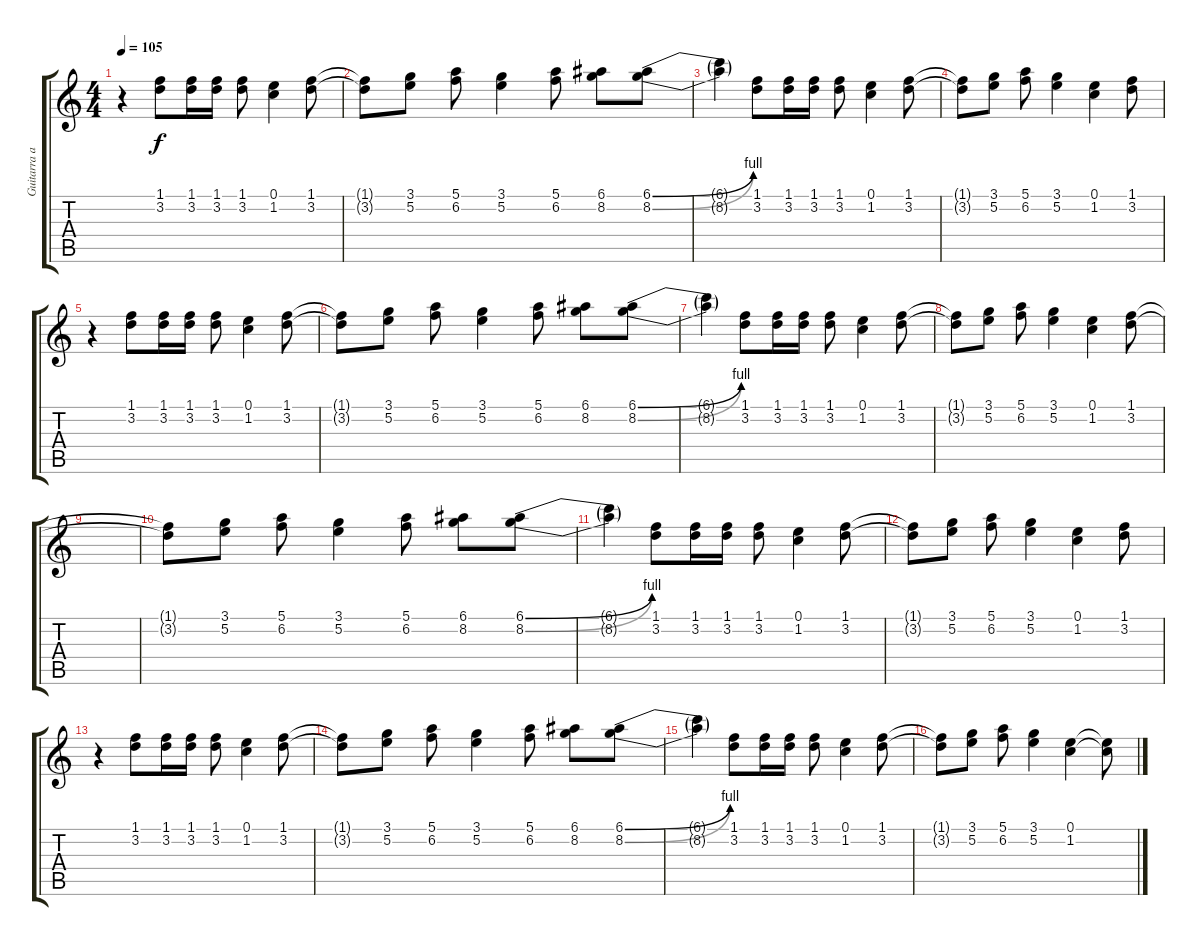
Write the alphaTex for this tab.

\track ("Guitarra acústica" "Guitarra a") {instrument acousticguitarsteel}
\staff {score tabs}
\tuning (E4 B3 G3 D3 A2 E2) {hide}
\ts (4 4)
\tempo 105
\clef g2
\ks c
r.4{dy f} (1.1 3.2).8 (1.1 3.2).16 (1.1 3.2).16 (1.1 3.2).8 (0.1 1.2).4 (1.1 3.2).8 |
(1.1{t} 3.2{t}).8 (3.1 5.2).8 (5.1 6.2).8 (3.1 5.2).4 (5.1 6.2).8 (6.1 8.2).8 (6.1{be (bend 0 0 60 4)} 8.2{be (bend 0 0 60 4)}).8 |
(6.1{t} 8.2{t}).4 (1.1 3.2).8 (1.1 3.2).16 (1.1 3.2).16 (1.1 3.2).8 (0.1 1.2).4 (1.1 3.2).8 |
(1.1{t} 3.2{t}).8 (3.1 5.2).8 (5.1 6.2).8 (3.1 5.2).4 (0.1 1.2).4 (1.1 3.2).8 |
r.4 (1.1 3.2).8 (1.1 3.2).16 (1.1 3.2).16 (1.1 3.2).8 (0.1 1.2).4 (1.1 3.2).8 |
(1.1{t} 3.2{t}).8 (3.1 5.2).8 (5.1 6.2).8 (3.1 5.2).4 (5.1 6.2).8 (6.1 8.2).8 (6.1{be (bend 0 0 60 4)} 8.2{be (bend 0 0 60 4)}).8 |
(6.1{t} 8.2{t}).4 (1.1 3.2).8 (1.1 3.2).16 (1.1 3.2).16 (1.1 3.2).8 (0.1 1.2).4 (1.1 3.2).8 |
(1.1{t} 3.2{t}).8 (3.1 5.2).8 (5.1 6.2).8 (3.1 5.2).4 (0.1 1.2).4 (1.1 3.2).8 |
|
(1.1{t} 3.2{t}).8 (3.1 5.2).8 (5.1 6.2).8 (3.1 5.2).4 (5.1 6.2).8 (6.1 8.2).8 (6.1{be (bend 0 0 60 4)} 8.2{be (bend 0 0 60 4)}).8 |
(6.1{t} 8.2{t}).4 (1.1 3.2).8 (1.1 3.2).16 (1.1 3.2).16 (1.1 3.2).8 (0.1 1.2).4 (1.1 3.2).8 |
(1.1{t} 3.2{t}).8 (3.1 5.2).8 (5.1 6.2).8 (3.1 5.2).4 (0.1 1.2).4 (1.1 3.2).8 |
r.4 (1.1 3.2).8 (1.1 3.2).16 (1.1 3.2).16 (1.1 3.2).8 (0.1 1.2).4 (1.1 3.2).8 |
(1.1{t} 3.2{t}).8 (3.1 5.2).8 (5.1 6.2).8 (3.1 5.2).4 (5.1 6.2).8 (6.1 8.2).8 (6.1{be (bend 0 0 60 4)} 8.2{be (bend 0 0 60 4)}).8 |
(6.1{t} 8.2{t}).4 (1.1 3.2).8 (1.1 3.2).16 (1.1 3.2).16 (1.1 3.2).8 (0.1 1.2).4 (1.1 3.2).8 |
(1.1{t} 3.2{t}).8 (3.1 5.2).8 (5.1 6.2).8 (3.1 5.2).4 (0.1 1.2).4 (0.1{t} 1.2{t}).8
